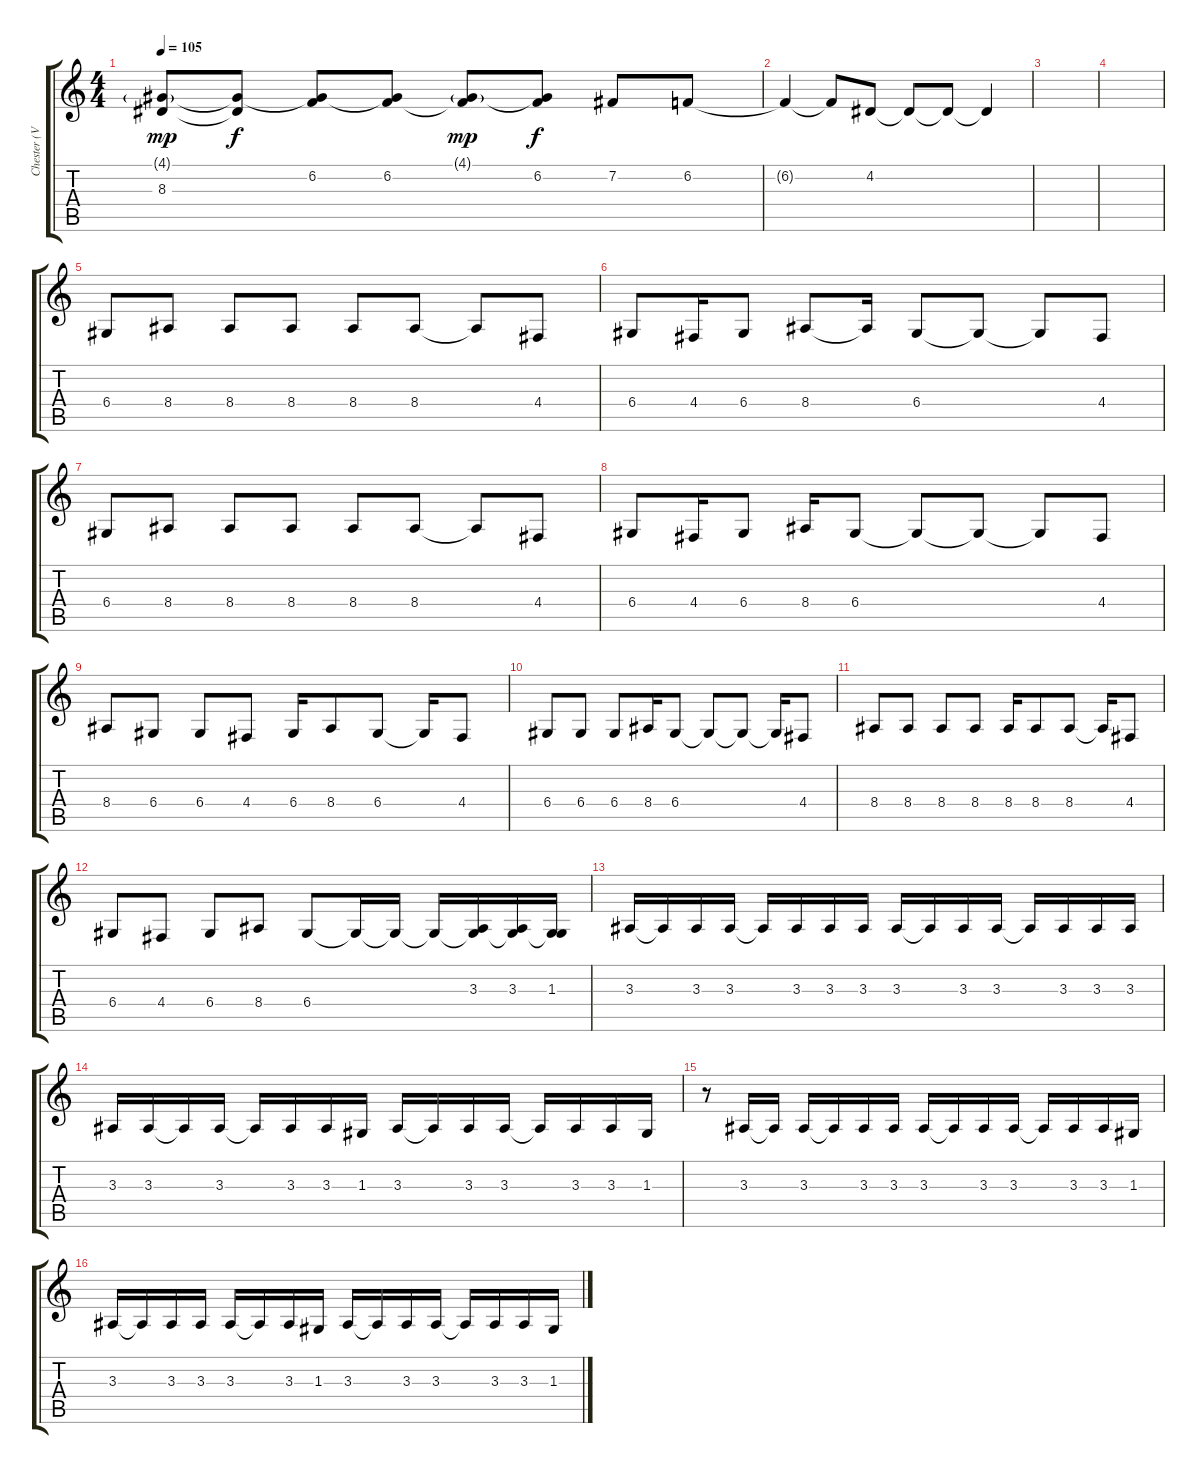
\track ("Chester (Vocals)" "Chester (V") {instrument oboe}
\staff {score tabs}
\tuning (E4 B3 G3 D3 A2 E2) {hide}
\ts (4 4)
\tempo 105
\clef g2
\ks c
(4.1{g} 8.3{t}).8{dy mp} (4.1{t} 8.3{t}).8{dy f} (4.1{t} 6.2).8 (4.1{t} 6.2).8 (4.1{g} 6.2{t}).8{dy mp} (4.1{t} 6.2).8{dy f} 7.2.8 6.2.8 |
6.2{t}.4 6.2{t}.8 4.2.8 4.2{t}.8 4.2{t}.8 4.2{t}.4 |
|
|
6.4.8{volume 12} 8.4.8 8.4.8 8.4.8 8.4.8 8.4.8 8.4{t}.8 4.4.8 |
6.4.8 4.4.16 6.4.8 8.4.8 8.4{t}.16 6.4.8 6.4{t}.8 6.4{t}.8 4.4.8 |
6.4.8{volume 12} 8.4.8 8.4.8 8.4.8 8.4.8 8.4.8 8.4{t}.8 4.4.8 |
6.4.8 4.4.16 6.4.8 8.4.16 6.4.8 6.4{t}.8 6.4{t}.8 6.4{t}.8 4.4.8 |
8.4.8 6.4.8 6.4.8 4.4.8 6.4.16 8.4.8 6.4.8 6.4{t}.16 4.4.8 |
6.4.8 6.4.8 6.4.8 8.4.16 6.4.8 6.4{t}.8 6.4{t}.8 6.4{t}.16 4.4.8 |
8.4.8 8.4.8 8.4.8 8.4.8 8.4.16 8.4.8 8.4.8 8.4{t}.16 4.4.8 |
6.4.8 4.4.8 6.4.8 8.4.8 6.4.8 6.4{t}.16 6.4{t}.16 6.4{t}.16 (3.3 6.4{t}).16{instrument ocarina} (3.3 6.4{t}).16 (1.3 6.4{t}).16 |
3.3.16{volume 12 instrument ocarina} 3.3{t}.16 3.3.16 3.3.16 3.3{t}.16 3.3.16 3.3.16 3.3.16 3.3.16 3.3{t}.16 3.3.16 3.3.16 3.3{t}.16 3.3.16 3.3.16 3.3.16 |
3.3.16{volume 12 instrument ocarina} 3.3.16 3.3{t}.16 3.3.16 3.3{t}.16 3.3.16 3.3.16 1.3.16 3.3.16 3.3{t}.16 3.3.16 3.3.16 3.3{t}.16 3.3.16 3.3.16 1.3.16 |
r.8 3.3.16 3.3{t}.16 3.3.16 3.3{t}.16 3.3.16 3.3.16 3.3.16 3.3{t}.16 3.3.16 3.3.16 3.3{t}.16 3.3.16 3.3.16 1.3.16 |
3.3.16{volume 12 instrument ocarina} 3.3{t}.16 3.3.16 3.3.16 3.3.16 3.3{t}.16 3.3.16 1.3.16 3.3.16 3.3{t}.16 3.3.16 3.3.16 3.3{t}.16 3.3.16 3.3.16 1.3.16
